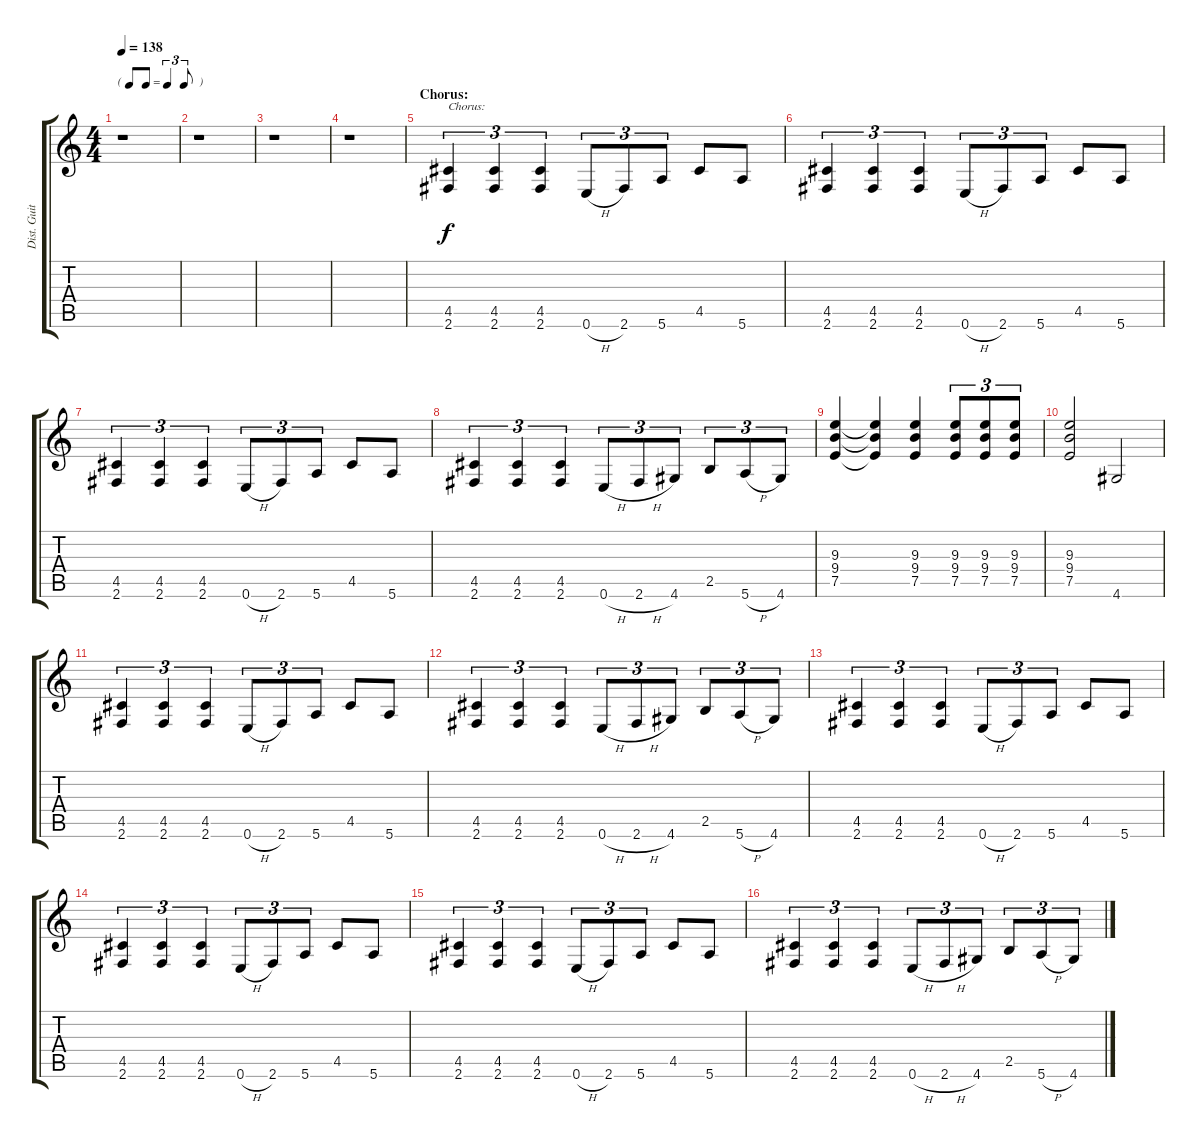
\track ("Dist. Guitar 1" "Dist. Guit") {instrument overdrivenguitar}
\staff {score tabs}
\tuning (E4 B3 G3 D3 A2 E2) {hide}
\ts (4 4)
\tf triplet8th
\tempo 138
\clef g2
\ks c
r.1{dy f} |
r.1 |
r.1 |
r.1 |
\section ("" "Chorus:")
(4.5 2.6).4{tu (3 2) txt "Chorus:"} (4.5 2.6).4{tu (3 2)} (4.5 2.6).4{tu (3 2)} 0.6{h}.8{tu (3 2)} 2.6.8{tu (3 2)} 5.6.8{tu (3 2)} 4.5.8 5.6.8 |
(4.5 2.6).4{tu (3 2)} (4.5 2.6).4{tu (3 2)} (4.5 2.6).4{tu (3 2)} 0.6{h}.8{tu (3 2)} 2.6.8{tu (3 2)} 5.6.8{tu (3 2)} 4.5.8 5.6.8 |
(4.5 2.6).4{tu (3 2)} (4.5 2.6).4{tu (3 2)} (4.5 2.6).4{tu (3 2)} 0.6{h}.8{tu (3 2)} 2.6.8{tu (3 2)} 5.6.8{tu (3 2)} 4.5.8 5.6.8 |
(4.5 2.6).4{tu (3 2)} (4.5 2.6).4{tu (3 2)} (4.5 2.6).4{tu (3 2)} 0.6{h}.8{tu (3 2)} 2.6{h}.8{tu (3 2)} 4.6.8{tu (3 2)} 2.5.8{tu (3 2)} 5.6{h}.8{tu (3 2)} 4.6.8{tu (3 2)} |
(9.3 9.4 7.5).4 (9.3{t} 9.4{t} 7.5{t}).4 (9.3 9.4 7.5).4 (9.3 9.4 7.5).8{tu (3 2)} (9.3 9.4 7.5).8{tu (3 2)} (9.3 9.4 7.5).8{tu (3 2)} |
(9.3 9.4 7.5).2 4.6.2 |
(4.5 2.6).4{tu (3 2)} (4.5 2.6).4{tu (3 2)} (4.5 2.6).4{tu (3 2)} 0.6{h}.8{tu (3 2)} 2.6.8{tu (3 2)} 5.6.8{tu (3 2)} 4.5.8 5.6.8 |
(4.5 2.6).4{tu (3 2)} (4.5 2.6).4{tu (3 2)} (4.5 2.6).4{tu (3 2)} 0.6{h}.8{tu (3 2)} 2.6{h}.8{tu (3 2)} 4.6.8{tu (3 2)} 2.5.8{tu (3 2)} 5.6{h}.8{tu (3 2)} 4.6.8{tu (3 2)} |
(4.5 2.6).4{tu (3 2)} (4.5 2.6).4{tu (3 2)} (4.5 2.6).4{tu (3 2)} 0.6{h}.8{tu (3 2)} 2.6.8{tu (3 2)} 5.6.8{tu (3 2)} 4.5.8 5.6.8 |
(4.5 2.6).4{tu (3 2)} (4.5 2.6).4{tu (3 2)} (4.5 2.6).4{tu (3 2)} 0.6{h}.8{tu (3 2)} 2.6.8{tu (3 2)} 5.6.8{tu (3 2)} 4.5.8 5.6.8 |
(4.5 2.6).4{tu (3 2)} (4.5 2.6).4{tu (3 2)} (4.5 2.6).4{tu (3 2)} 0.6{h}.8{tu (3 2)} 2.6.8{tu (3 2)} 5.6.8{tu (3 2)} 4.5.8 5.6.8 |
(4.5 2.6).4{tu (3 2)} (4.5 2.6).4{tu (3 2)} (4.5 2.6).4{tu (3 2)} 0.6{h}.8{tu (3 2)} 2.6{h}.8{tu (3 2)} 4.6.8{tu (3 2)} 2.5.8{tu (3 2)} 5.6{h}.8{tu (3 2)} 4.6.8{tu (3 2)}
